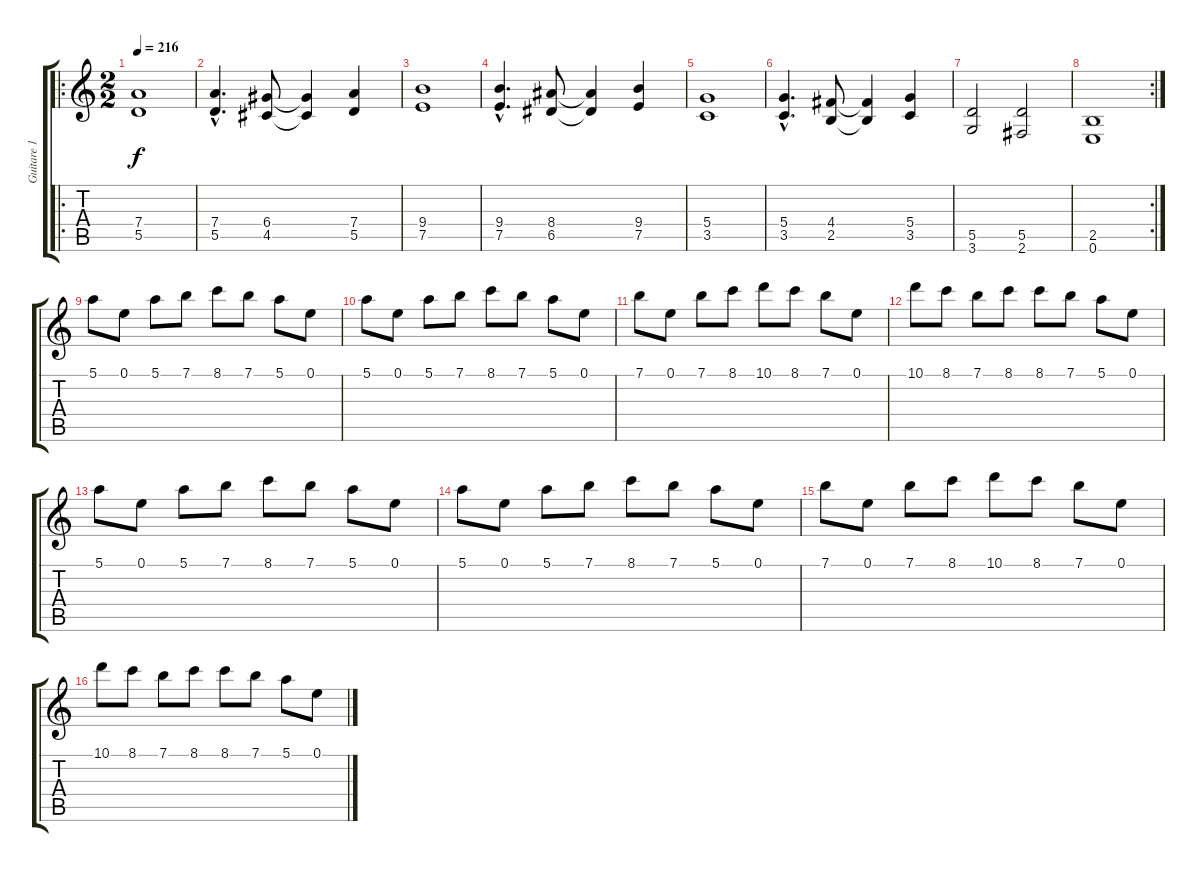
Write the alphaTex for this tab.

\track ("Guitare 1" "Guitare 1") {instrument distortionguitar}
\staff {score tabs}
\tuning (E4 B3 G3 D3 A2 E2) {hide}
\ro
\ts (2 2)
\tempo 216
\clef g2
\ks c
(7.4 5.5).1{dy f} |
(7.4{hac} 5.5{hac}).4{d} (6.4 4.5).8 (6.4{t} 4.5{t}).4 (7.4 5.5).4 |
(9.4 7.5).1 |
(9.4{hac} 7.5{hac}).4{d} (8.4 6.5).8 (8.4{t} 6.5{t}).4 (9.4 7.5).4 |
(5.4 3.5).1 |
(5.4{hac} 3.5{hac}).4{d} (4.4 2.5).8 (4.4{t} 2.5{t}).4 (5.4 3.5).4 |
(5.5 3.6).2 (5.5 2.6).2 |
\rc 2
(2.5 0.6).1 |
5.1.8 0.1.8 5.1.8 7.1.8 8.1.8 7.1.8 5.1.8 0.1.8 |
5.1.8 0.1.8 5.1.8 7.1.8 8.1.8 7.1.8 5.1.8 0.1.8 |
7.1.8 0.1.8 7.1.8 8.1.8 10.1.8 8.1.8 7.1.8 0.1.8 |
10.1.8 8.1.8 7.1.8 8.1.8 8.1.8 7.1.8 5.1.8 0.1.8 |
5.1.8 0.1.8 5.1.8 7.1.8 8.1.8 7.1.8 5.1.8 0.1.8 |
5.1.8 0.1.8 5.1.8 7.1.8 8.1.8 7.1.8 5.1.8 0.1.8 |
7.1.8 0.1.8 7.1.8 8.1.8 10.1.8 8.1.8 7.1.8 0.1.8 |
10.1.8 8.1.8 7.1.8 8.1.8 8.1.8 7.1.8 5.1.8 0.1.8
